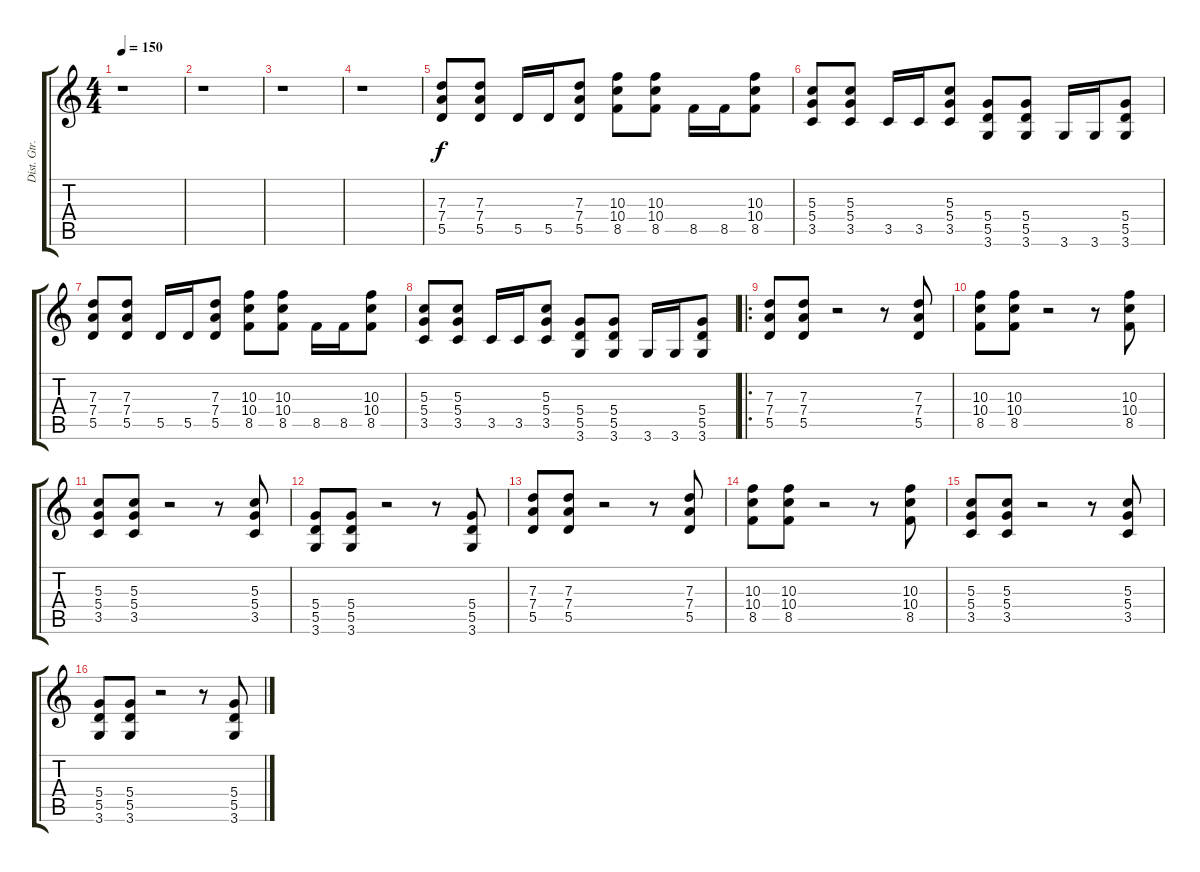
\track ("Dist. Gtr." "Dist. Gtr.") {instrument distortionguitar}
\staff {score tabs}
\tuning (E4 B3 G3 D3 A2 E2) {hide}
\ts (4 4)
\tempo 150
\clef g2
\ks c
r.1{dy f instrument distortionguitar} |
r.1 |
r.1 |
r.1 |
(7.3 7.4 5.5).8 (7.3 7.4 5.5).8 5.5.16 5.5.16 (7.3 7.4 5.5).8 (10.3 10.4 8.5).8 (10.3 10.4 8.5).8 8.5.16 8.5.16 (10.3 10.4 8.5).8 |
(5.3 5.4 3.5).8 (5.3 5.4 3.5).8 3.5.16 3.5.16 (5.3 5.4 3.5).8 (5.4 5.5 3.6).8 (5.4 5.5 3.6).8 3.6.16 3.6.16 (5.4 5.5 3.6).8 |
(7.3 7.4 5.5).8 (7.3 7.4 5.5).8 5.5.16 5.5.16 (7.3 7.4 5.5).8 (10.3 10.4 8.5).8 (10.3 10.4 8.5).8 8.5.16 8.5.16 (10.3 10.4 8.5).8 |
(5.3 5.4 3.5).8 (5.3 5.4 3.5).8 3.5.16 3.5.16 (5.3 5.4 3.5).8 (5.4 5.5 3.6).8 (5.4 5.5 3.6).8 3.6.16 3.6.16 (5.4 5.5 3.6).8 |
\ro
(7.3 7.4 5.5).8 (7.3 7.4 5.5).8 r.2 r.8 (7.3 7.4 5.5).8 |
(10.3 10.4 8.5).8 (10.3 10.4 8.5).8 r.2 r.8 (10.3 10.4 8.5).8 |
(5.3 5.4 3.5).8 (5.3 5.4 3.5).8 r.2 r.8 (5.3 5.4 3.5).8 |
(5.4 5.5 3.6).8 (5.4 5.5 3.6).8 r.2 r.8 (5.4 5.5 3.6).8 |
(7.3 7.4 5.5).8 (7.3 7.4 5.5).8 r.2 r.8 (7.3 7.4 5.5).8 |
(10.3 10.4 8.5).8 (10.3 10.4 8.5).8 r.2 r.8 (10.3 10.4 8.5).8 |
(5.3 5.4 3.5).8 (5.3 5.4 3.5).8 r.2 r.8 (5.3 5.4 3.5).8 |
(5.4 5.5 3.6).8 (5.4 5.5 3.6).8 r.2 r.8 (5.4 5.5 3.6).8
